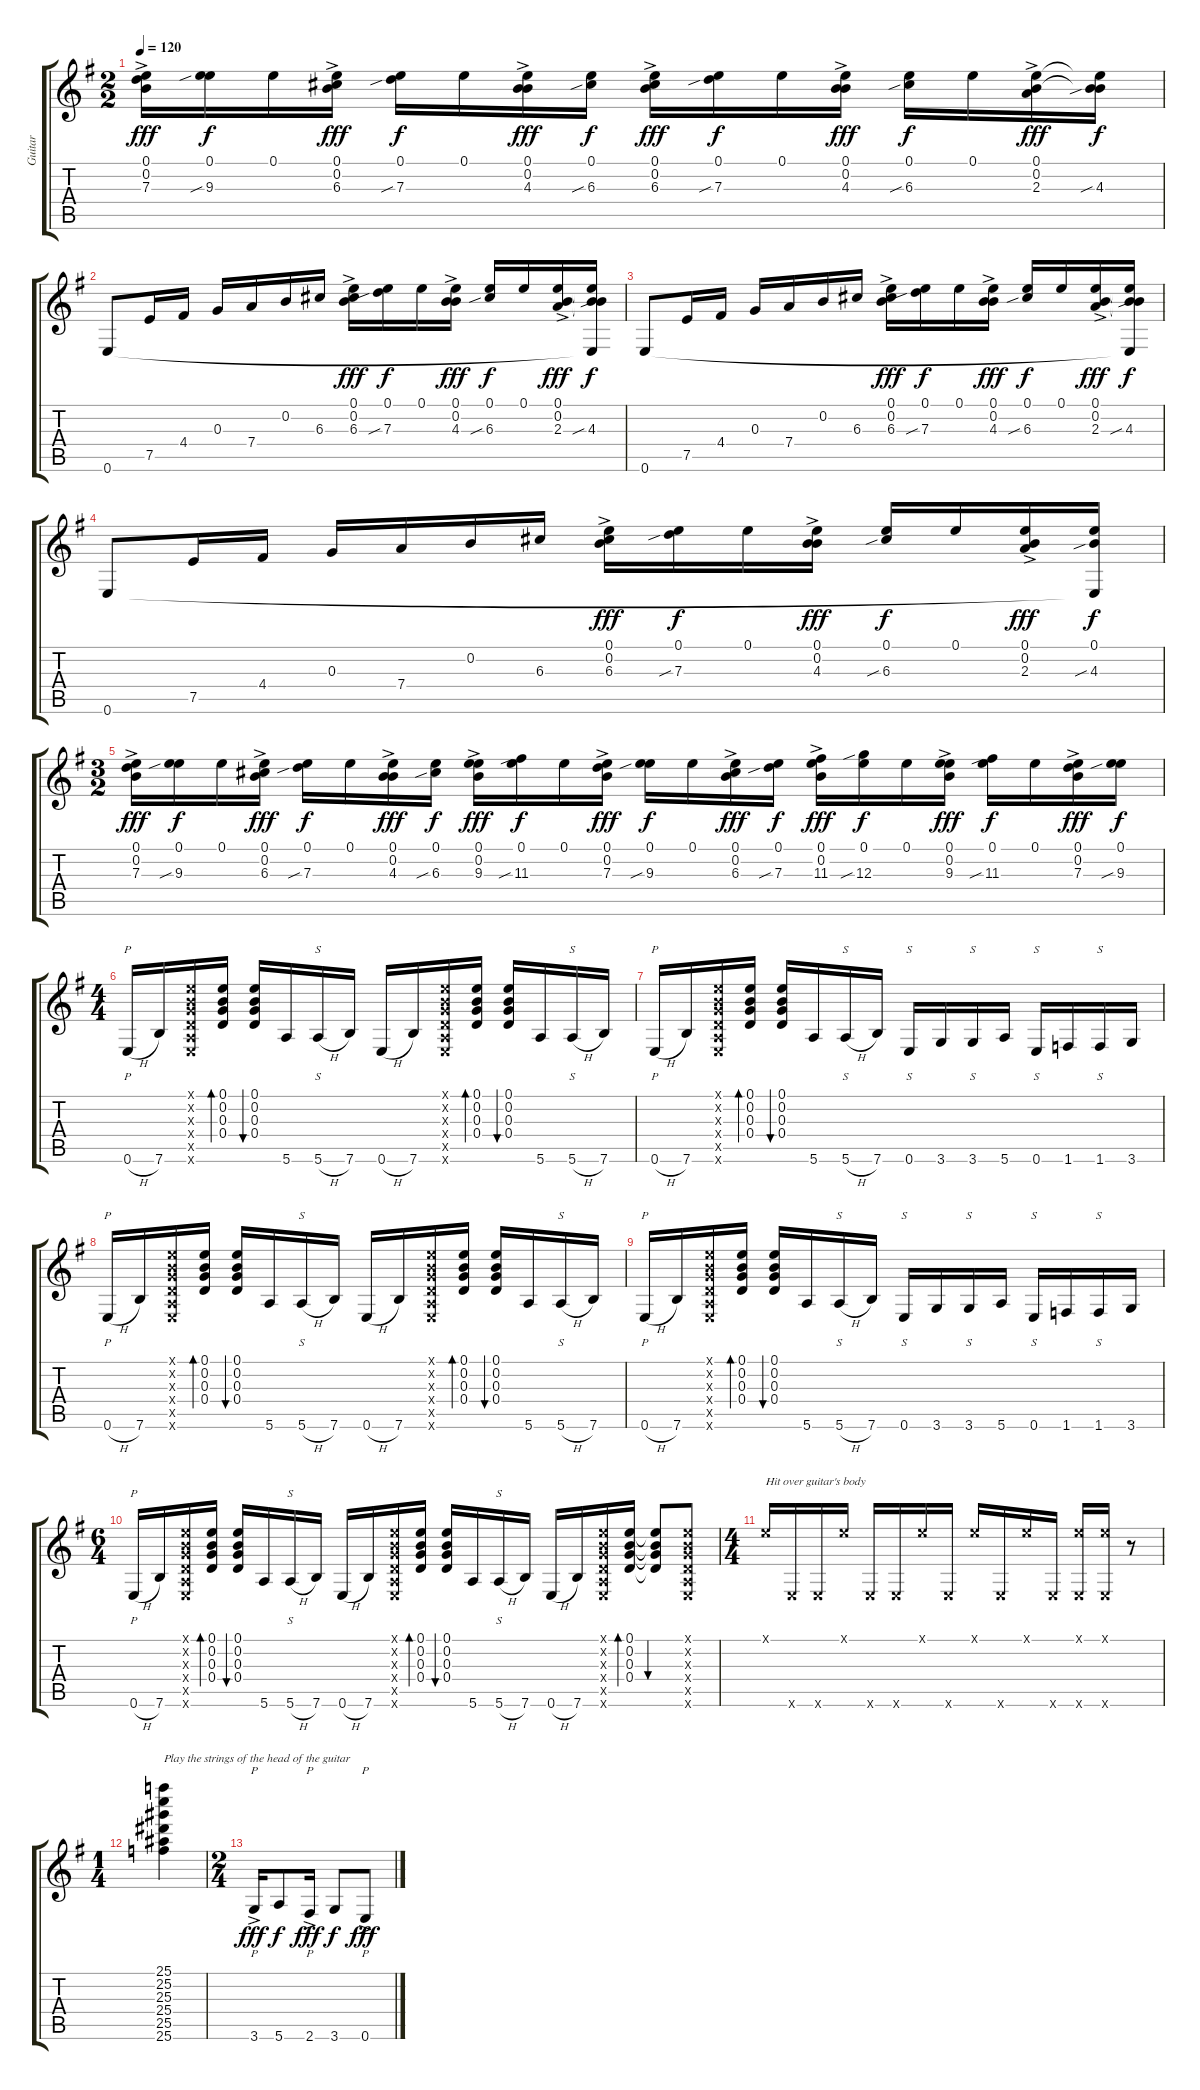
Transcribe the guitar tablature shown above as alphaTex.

\track ("Guitar" "Guitar") {instrument acousticguitarnylon}
\staff {score tabs}
\tuning (E4 B3 G3 D3 A2 E2) {hide}
\ts (2 2)
\tempo 120
\clef g2
\ks g
(0.1 0.2 7.3{ac}).16{dy fff} (0.1 9.3{sib}).16{dy f} 0.1.16 (0.1 0.2 6.3{ac}).16{dy fff} (0.1 7.3{sib}).16{dy f} 0.1.16 (0.1 0.2 4.3{ac}).16{dy fff} (0.1 6.3{sib}).16{dy f} (0.1 0.2 6.3{ac}).16{dy fff} (0.1 7.3{sib}).16{dy f} 0.1.16 (0.1 0.2 4.3{ac}).16{dy fff} (0.1 6.3{sib}).16{dy f} 0.1.16 (0.1 0.2 2.3{ac}).16{dy fff} (0.1{t} 0.2{t} 4.3{sib}).16{dy f} |
0.6.8 7.5.16 4.4.16 0.3.16 7.4.16 0.2.16 6.3.16 (0.1 0.2 6.3{ac}).16{dy fff} (0.1 7.3{sib}).16{dy f} 0.1.16 (0.1 0.2 4.3{ac}).16{dy fff} (0.1 6.3{sib}).16{dy f} 0.1.16 (0.1 0.2 2.3{ac}).16{dy fff} (0.1{t} 0.2{t} 4.3{sib} 0.6{t}).16{dy f} |
0.6.8 7.5.16 4.4.16 0.3.16 7.4.16 0.2.16 6.3.16 (0.1 0.2 6.3{ac}).16{dy fff} (0.1 7.3{sib}).16{dy f} 0.1.16 (0.1 0.2 4.3{ac}).16{dy fff} (0.1 6.3{sib}).16{dy f} 0.1.16 (0.1 0.2 2.3{ac}).16{dy fff} (0.1{t} 0.2{t} 4.3{sib} 0.6{t}).16{dy f} |
0.6.8 7.5.16 4.4.16 0.3.16 7.4.16 0.2.16 6.3.16 (0.1 0.2 6.3{ac}).16{dy fff} (0.1 7.3{sib}).16{dy f} 0.1.16 (0.1 0.2 4.3{ac}).16{dy fff} (0.1 6.3{sib}).16{dy f} 0.1.16 (0.1 0.2 2.3{ac}).16{dy fff} (0.1 4.3{sib} 0.6{t}).16{dy f} |
\ts (3 2)
(0.1 0.2 7.3{ac}).16{dy fff} (0.1 9.3{sib}).16{dy f} 0.1.16 (0.1 0.2 6.3{ac}).16{dy fff} (0.1 7.3{sib}).16{dy f} 0.1.16 (0.1 0.2 4.3{ac}).16{dy fff} (0.1 6.3{sib}).16{dy f} (0.1 0.2 9.3{ac}).16{dy fff} (0.1 11.3{sib}).16{dy f} 0.1.16 (0.1 0.2 7.3{ac}).16{dy fff} (0.1 9.3{sib}).16{dy f} 0.1.16 (0.1 0.2 6.3{ac}).16{dy fff} (0.1 7.3{sib}).16{dy f} (0.1 0.2 11.3{ac}).16{dy fff} (0.1 12.3{sib}).16{dy f} 0.1.16 (0.1 0.2 9.3{ac}).16{dy fff} (0.1 11.3{sib}).16{dy f} 0.1.16 (0.1 0.2 7.3{ac}).16{dy fff} (0.1 9.3{sib}).16{dy f} |
\ts (4 4)
0.6{h}.16{p} 7.6.16 (0.1{x} 0.2{x} 0.3{x} 0.4{x} 0.5{x} 0.6{x}).16 (0.1 0.2 0.3 0.4).16{bd 60} (0.1 0.2 0.3 0.4).16{bu 60} 5.6.16 5.6{h}.16{s} 7.6.16 0.6{h}.16 7.6.16 (0.1{x} 0.2{x} 0.3{x} 0.4{x} 0.5{x} 0.6{x}).16 (0.1 0.2 0.3 0.4).16{bd 60} (0.1 0.2 0.3 0.4).16{bu 60} 5.6.16 5.6{h}.16{s} 7.6.16 |
0.6{h}.16{p} 7.6.16 (0.1{x} 0.2{x} 0.3{x} 0.4{x} 0.5{x} 0.6{x}).16 (0.1 0.2 0.3 0.4).16{bd 60} (0.1 0.2 0.3 0.4).16{bu 60} 5.6.16 5.6{h}.16{s} 7.6.16 0.6.16{s} 3.6.16 3.6.16{s} 5.6.16 0.6.16{s} 1.6.16 1.6.16{s} 3.6.16 |
0.6{h}.16{p} 7.6.16 (0.1{x} 0.2{x} 0.3{x} 0.4{x} 0.5{x} 0.6{x}).16 (0.1 0.2 0.3 0.4).16{bd 60} (0.1 0.2 0.3 0.4).16{bu 60} 5.6.16 5.6{h}.16{s} 7.6.16 0.6{h}.16 7.6.16 (0.1{x} 0.2{x} 0.3{x} 0.4{x} 0.5{x} 0.6{x}).16 (0.1 0.2 0.3 0.4).16{bd 60} (0.1 0.2 0.3 0.4).16{bu 60} 5.6.16 5.6{h}.16{s} 7.6.16 |
0.6{h}.16{p} 7.6.16 (0.1{x} 0.2{x} 0.3{x} 0.4{x} 0.5{x} 0.6{x}).16 (0.1 0.2 0.3 0.4).16{bd 60} (0.1 0.2 0.3 0.4).16{bu 60} 5.6.16 5.6{h}.16{s} 7.6.16 0.6.16{s} 3.6.16 3.6.16{s} 5.6.16 0.6.16{s} 1.6.16 1.6.16{s} 3.6.16 |
\ts (6 4)
0.6{h}.16{p} 7.6.16 (0.1{x} 0.2{x} 0.3{x} 0.4{x} 0.5{x} 0.6{x}).16 (0.1 0.2 0.3 0.4).16{bd 60} (0.1 0.2 0.3 0.4).16{bu 60} 5.6.16 5.6{h}.16{s} 7.6.16 0.6{h}.16 7.6.16 (0.1{x} 0.2{x} 0.3{x} 0.4{x} 0.5{x} 0.6{x}).16 (0.1 0.2 0.3 0.4).16{bd 60} (0.1 0.2 0.3 0.4).16{bu 60} 5.6.16 5.6{h}.16{s} 7.6.16 0.6{h}.16 7.6.16 (0.1{x} 0.2{x} 0.3{x} 0.4{x} 0.5{x} 0.6{x}).16 (0.1 0.2 0.3 0.4).16{bd 60} (0.1{t} 0.2{t} 0.3{t} 0.4{t}).8{bu 60} (0.1{x} 0.2{x} 0.3{x} 0.4{x} 0.5{x} 0.6{x}).8 |
\ts (4 4)
0.1{x}.16{txt "Hit over guitar's body"} 0.6{x}.16 0.6{x}.16 0.1{x}.16 0.6{x}.16 0.6{x}.16 0.1{x}.16 0.6{x}.16 0.1{x}.16 0.6{x}.16 0.1{x}.16 0.6{x}.16 (0.1{x} 0.6{x}).16 (0.1{x} 0.6{x}).16 r.8 |
\ts (1 4)
(25.1 25.2 25.3 25.4 25.5 25.6).4{txt "Play the strings of the head of the guitar"} |
\ts (2 4)
3.6{ac}.16{p dy fff} 5.6.8{dy f} 2.6{ac}.16{p dy fff} 3.6.8{dy f} 0.6{ac}.8{p dy fff}
